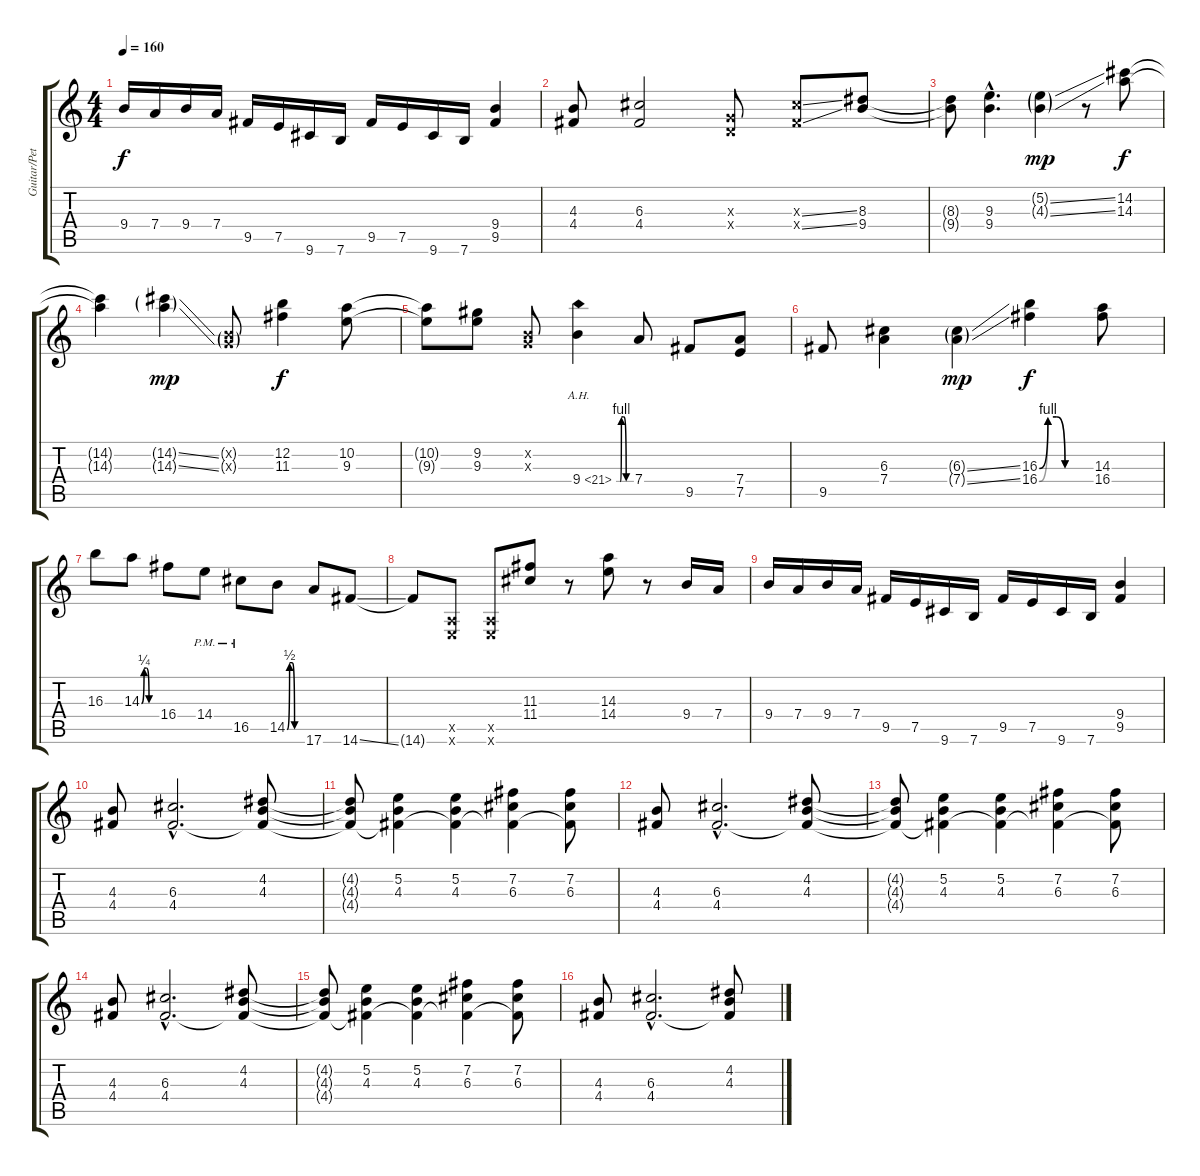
\track ("Guitar/Petrucci" "Guitar/Pet") {instrument distortionguitar}
\staff {score tabs}
\tuning (E4 B3 G3 D3 A2 E2) {hide}
\ts (4 4)
\tempo 160
\clef g2
\ks c
9.4.16{dy f} 7.4.16 9.4.16 7.4.16 9.5.16 7.5.16 9.6.16 7.6.16 9.5.16 7.5.16 9.6.16 7.6.16 (9.4 9.5).4 |
(4.3 4.4).8 (6.3 4.4).2 (0.3{x} 0.4{x}).8 (6.3{ss x} 4.4{ss x}).8 (8.3 9.4).8 |
(8.3{t} 9.4{t}).8 (9.3{hac} 9.4{hac}).4{d} (5.2{ss g} 4.3{ss g}).4{dy mp} r.8 (14.2 14.3).8{dy f} |
(14.2{t} 14.3{t}).4 (14.2{ss g} 14.3{ss g}).4{dy mp} (0.2{g x} 0.3{g x}).8 (12.2 11.3).4{dy f} (10.2 9.3).8 |
(10.2{t} 9.3{t}).8 (9.2 9.3).8 (0.2{x} 0.3{x}).8 9.4{be (custom 0 0 15 0 20 4 30 4 40 0 60 0) ah 12}.4 7.4.8 9.5.8 (7.4 7.5).8 |
9.5.8 (6.3 7.4).4 (6.3{ss g} 7.4{ss g}).4{dy mp} (16.3{be (custom 0 0 10 4 20 4 30 0 60 0)} 16.4{be (custom 0 0 10 4 20 4 30 0 60 0)}).4{dy f} (14.3 16.4).8 |
16.3.8 14.3{be (custom 0 0 10 1 20 1 30 0 60 0)}.8 16.4.8 14.4{pm}.8 16.5{pm}.8 14.5{be (custom 0 0 10 2 20 2 30 0 60 0)}.8 17.6.8 14.6{ss}.8 |
14.6{t}.8 (0.5{x} 0.6{x}).8 (0.5{x} 0.6{x}).8 (11.3 11.4).8 r.8 (14.3 14.4).8 r.8 9.4.16 7.4.16 |
9.4.16 7.4.16 9.4.16 7.4.16 9.5.16 7.5.16 9.6.16 7.6.16 9.5.16 7.5.16 9.6.16 7.6.16 (9.4 9.5).4 |
(4.3 4.4).8 (6.3{hac} 4.4{hac}).2{d} (4.2 4.3 4.4{t}).8 |
(4.2{t} 4.3{t} 4.4{t}).8 (5.2 4.3 4.4{t}).4 (5.2 4.3 4.4{t}).4 (7.2 6.3 4.4{t}).4 (7.2 6.3 4.4{t}).8 |
(4.3 4.4).8 (6.3{hac} 4.4{hac}).2{d} (4.2 4.3 4.4{t}).8 |
(4.2{t} 4.3{t} 4.4{t}).8 (5.2 4.3 4.4{t}).4 (5.2 4.3 4.4{t}).4 (7.2 6.3 4.4{t}).4 (7.2 6.3 4.4{t}).8 |
(4.3 4.4).8 (6.3{hac} 4.4{hac}).2{d} (4.2 4.3 4.4{t}).8 |
(4.2{t} 4.3{t} 4.4{t}).8 (5.2 4.3 4.4{t}).4 (5.2 4.3 4.4{t}).4 (7.2 6.3 4.4{t}).4 (7.2 6.3 4.4{t}).8 |
(4.3 4.4).8 (6.3{hac} 4.4{hac}).2{d} (4.2 4.3 4.4{t}).8
